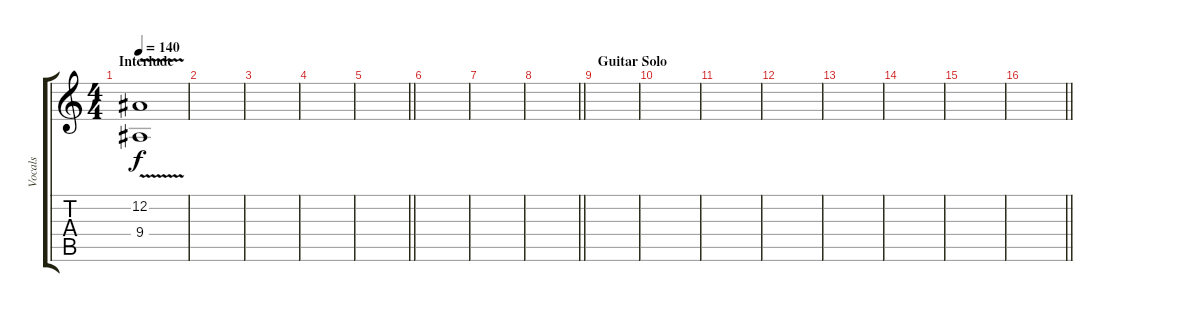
\track ("Vocals" "Vocals") {instrument oboe}
\staff {score tabs}
\tuning (Eb4 Bb3 Gb3 Db3 Ab2 Eb2) {hide}
\ts (4 4)
\section ("" "Interlude")
\tempo 140
\clef g2
\ks c
(12.2{v} 9.4{v}).1{dy f} |
|
|
|
\barLineRight lightlight
|
|
|
\barLineRight lightlight
|
\section ("" "Guitar Solo")
|
|
|
|
|
|
|
\barLineRight lightlight
